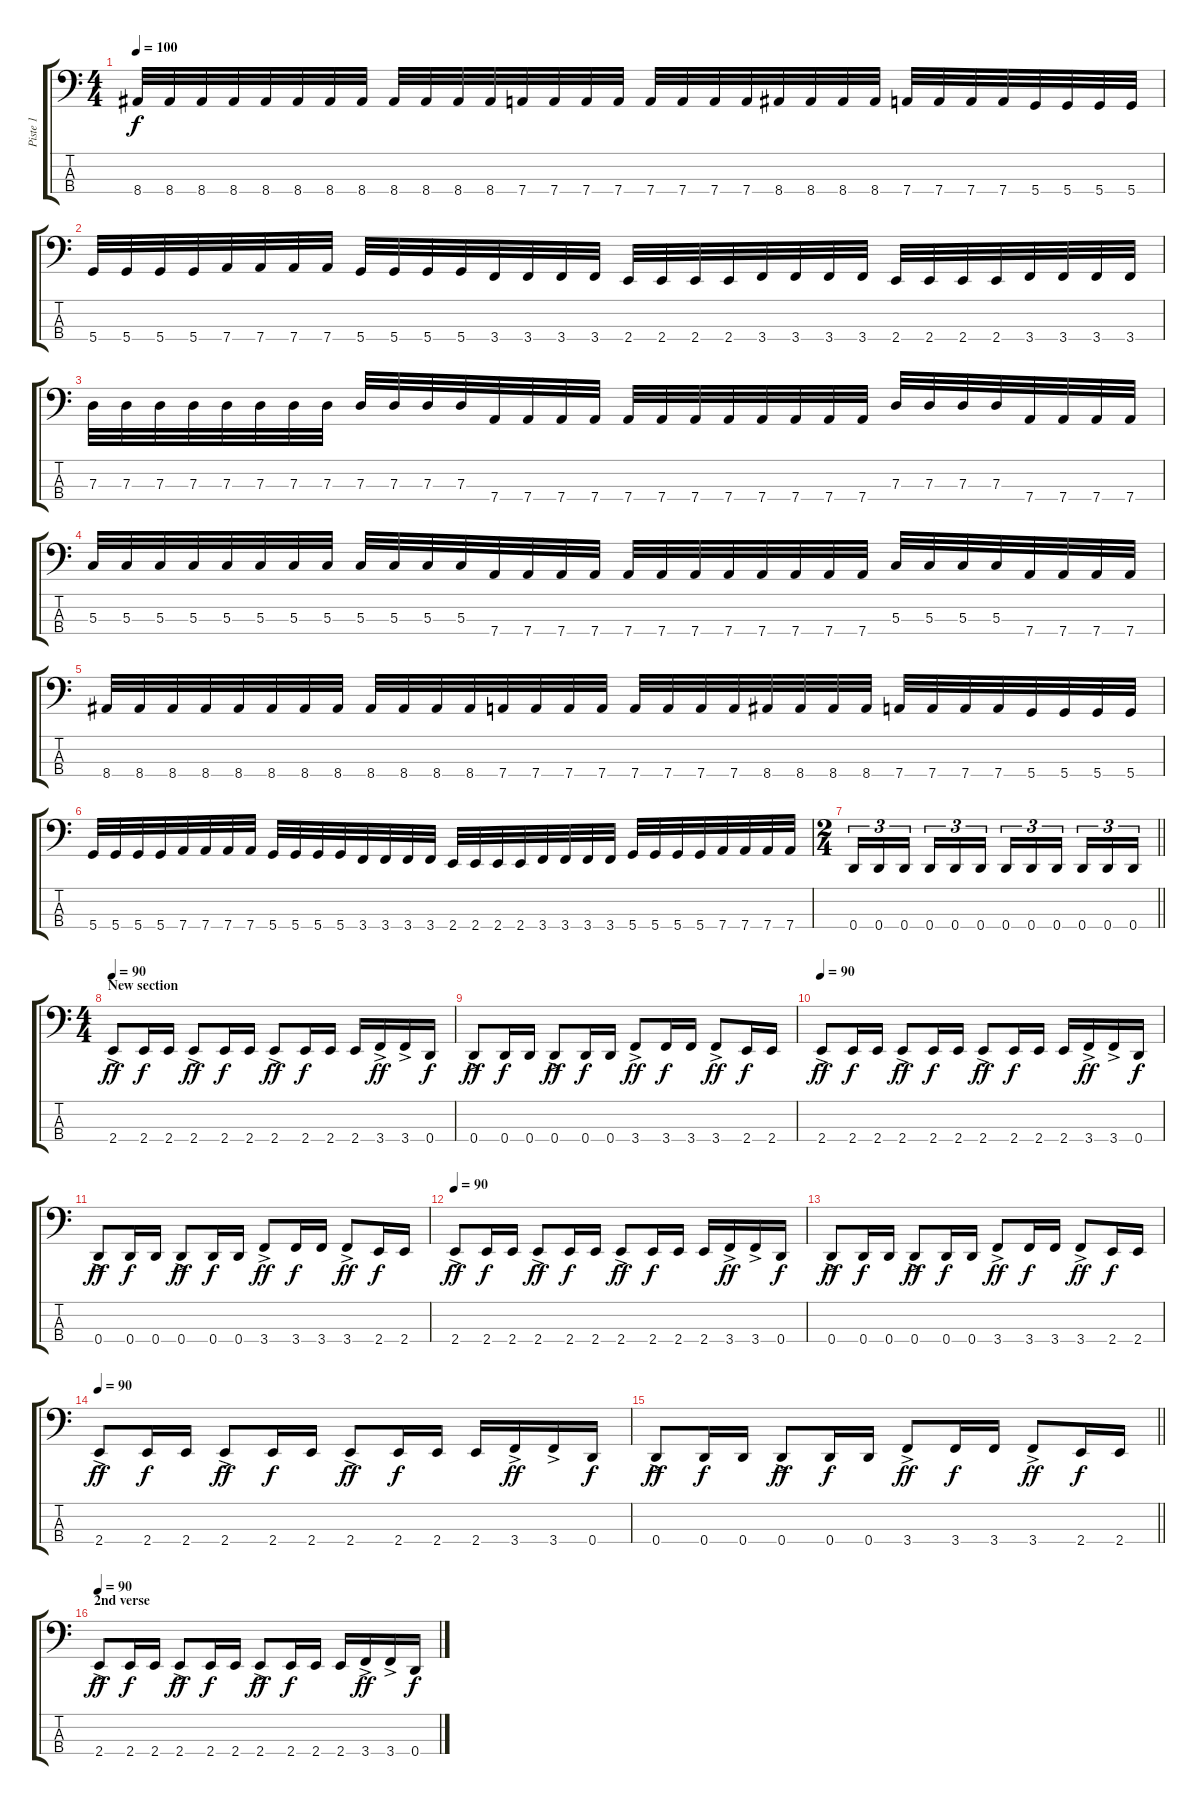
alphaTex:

\track ("Piste 1" "Piste 1") {instrument electricbasspick}
\staff {score tabs}
\tuning (F2 C2 G1 D1) {hide}
\ts (4 4)
\tempo 100
\clef f4
\ks c
8.4.32{dy f} 8.4.32 8.4.32 8.4.32 8.4.32 8.4.32 8.4.32 8.4.32 8.4.32 8.4.32 8.4.32 8.4.32 7.4.32 7.4.32 7.4.32 7.4.32 7.4.32 7.4.32 7.4.32 7.4.32 8.4.32 8.4.32 8.4.32 8.4.32 7.4.32 7.4.32 7.4.32 7.4.32 5.4.32 5.4.32 5.4.32 5.4.32 |
5.4.32 5.4.32 5.4.32 5.4.32 7.4.32 7.4.32 7.4.32 7.4.32 5.4.32 5.4.32 5.4.32 5.4.32 3.4.32 3.4.32 3.4.32 3.4.32 2.4.32 2.4.32 2.4.32 2.4.32 3.4.32 3.4.32 3.4.32 3.4.32 2.4.32 2.4.32 2.4.32 2.4.32 3.4.32 3.4.32 3.4.32 3.4.32 |
7.3.32 7.3.32 7.3.32 7.3.32 7.3.32 7.3.32 7.3.32 7.3.32 7.3.32 7.3.32 7.3.32 7.3.32 7.4.32 7.4.32 7.4.32 7.4.32 7.4.32 7.4.32 7.4.32 7.4.32 7.4.32 7.4.32 7.4.32 7.4.32 7.3.32 7.3.32 7.3.32 7.3.32 7.4.32 7.4.32 7.4.32 7.4.32 |
5.3.32 5.3.32 5.3.32 5.3.32 5.3.32 5.3.32 5.3.32 5.3.32 5.3.32 5.3.32 5.3.32 5.3.32 7.4.32 7.4.32 7.4.32 7.4.32 7.4.32 7.4.32 7.4.32 7.4.32 7.4.32 7.4.32 7.4.32 7.4.32 5.3.32 5.3.32 5.3.32 5.3.32 7.4.32 7.4.32 7.4.32 7.4.32 |
8.4.32 8.4.32 8.4.32 8.4.32 8.4.32 8.4.32 8.4.32 8.4.32 8.4.32 8.4.32 8.4.32 8.4.32 7.4.32 7.4.32 7.4.32 7.4.32 7.4.32 7.4.32 7.4.32 7.4.32 8.4.32 8.4.32 8.4.32 8.4.32 7.4.32 7.4.32 7.4.32 7.4.32 5.4.32 5.4.32 5.4.32 5.4.32 |
5.4.32 5.4.32 5.4.32 5.4.32 7.4.32 7.4.32 7.4.32 7.4.32 5.4.32 5.4.32 5.4.32 5.4.32 3.4.32 3.4.32 3.4.32 3.4.32 2.4.32 2.4.32 2.4.32 2.4.32 3.4.32 3.4.32 3.4.32 3.4.32 5.4.32 5.4.32 5.4.32 5.4.32 7.4.32 7.4.32 7.4.32 7.4.32 |
\ts (2 4)
\barLineRight lightlight
0.4.16{tu (3 2)} 0.4.16{tu (3 2)} 0.4.16{tu (3 2) beam splitsecondary} 0.4.16{tu (3 2)} 0.4.16{tu (3 2)} 0.4.16{tu (3 2)} 0.4.16{tu (3 2)} 0.4.16{tu (3 2)} 0.4.16{tu (3 2) beam splitsecondary} 0.4.16{tu (3 2)} 0.4.16{tu (3 2)} 0.4.16{tu (3 2)} |
\ts (4 4)
\section ("" "New section")
\tempo 90
2.4{ac}.8{dy ff} 2.4.16{dy f} 2.4.16 2.4{ac}.8{dy ff} 2.4.16{dy f} 2.4.16 2.4{ac}.8{dy ff} 2.4.16{dy f} 2.4.16 2.4.16 3.4{ac}.16{dy ff} 3.4{ac}.16 0.4.16{dy f} |
0.4{ac}.8{dy ff} 0.4.16{dy f} 0.4.16 0.4{ac}.8{dy ff} 0.4.16{dy f} 0.4.16 3.4{ac}.8{dy ff} 3.4.16{dy f} 3.4.16 3.4{ac}.8{dy ff} 2.4.16{dy f} 2.4.16 |
\tempo 90
2.4{ac}.8{dy ff} 2.4.16{dy f} 2.4.16 2.4{ac}.8{dy ff} 2.4.16{dy f} 2.4.16 2.4{ac}.8{dy ff} 2.4.16{dy f} 2.4.16 2.4.16 3.4{ac}.16{dy ff} 3.4{ac}.16 0.4.16{dy f} |
0.4{ac}.8{dy ff} 0.4.16{dy f} 0.4.16 0.4{ac}.8{dy ff} 0.4.16{dy f} 0.4.16 3.4{ac}.8{dy ff} 3.4.16{dy f} 3.4.16 3.4{ac}.8{dy ff} 2.4.16{dy f} 2.4.16 |
\tempo 90
2.4{ac}.8{dy ff} 2.4.16{dy f} 2.4.16 2.4{ac}.8{dy ff} 2.4.16{dy f} 2.4.16 2.4{ac}.8{dy ff} 2.4.16{dy f} 2.4.16 2.4.16 3.4{ac}.16{dy ff} 3.4{ac}.16 0.4.16{dy f} |
0.4{ac}.8{dy ff} 0.4.16{dy f} 0.4.16 0.4{ac}.8{dy ff} 0.4.16{dy f} 0.4.16 3.4{ac}.8{dy ff} 3.4.16{dy f} 3.4.16 3.4{ac}.8{dy ff} 2.4.16{dy f} 2.4.16 |
\tempo 90
2.4{ac}.8{dy ff} 2.4.16{dy f} 2.4.16 2.4{ac}.8{dy ff} 2.4.16{dy f} 2.4.16 2.4{ac}.8{dy ff} 2.4.16{dy f} 2.4.16 2.4.16 3.4{ac}.16{dy ff} 3.4{ac}.16 0.4.16{dy f} |
\barLineRight lightlight
0.4{ac}.8{dy ff} 0.4.16{dy f} 0.4.16 0.4{ac}.8{dy ff} 0.4.16{dy f} 0.4.16 3.4{ac}.8{dy ff} 3.4.16{dy f} 3.4.16 3.4{ac}.8{dy ff} 2.4.16{dy f} 2.4.16 |
\section ("" "2nd verse")
\tempo 90
2.4{ac}.8{dy ff} 2.4.16{dy f} 2.4.16 2.4{ac}.8{dy ff} 2.4.16{dy f} 2.4.16 2.4{ac}.8{dy ff} 2.4.16{dy f} 2.4.16 2.4.16 3.4{ac}.16{dy ff} 3.4{ac}.16 0.4.16{dy f}
